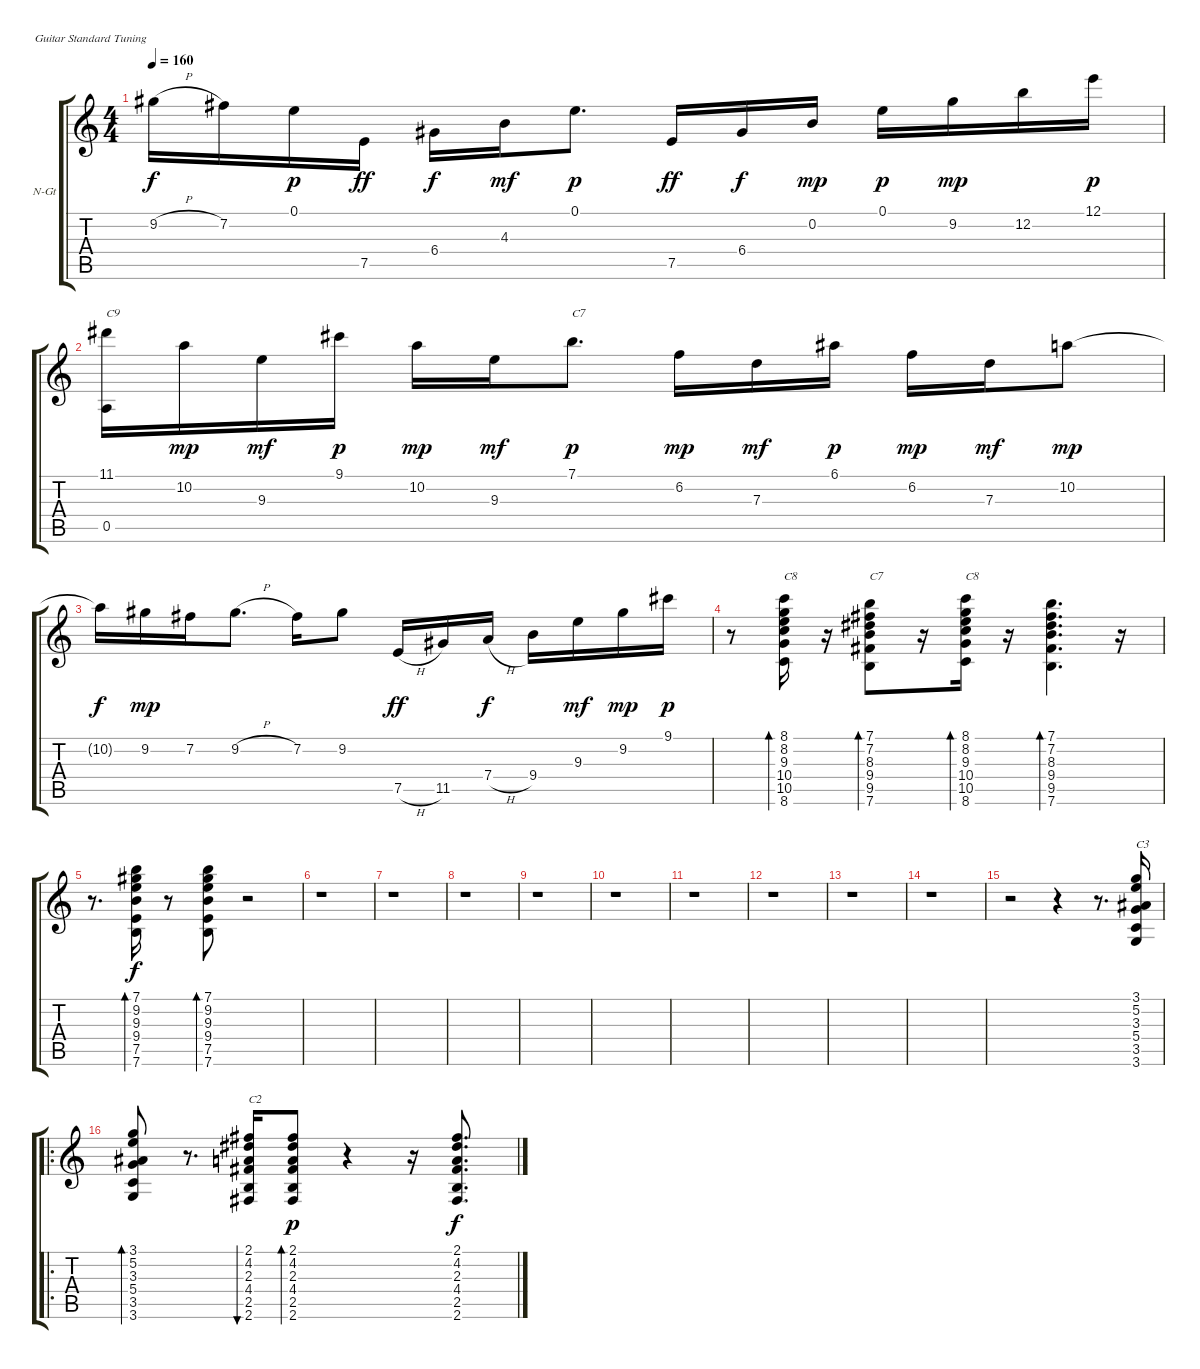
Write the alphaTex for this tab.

\bracketExtendMode groupsimilarinstruments
\firstSystemTrackNameOrientation horizontal
\otherSystemsTrackNameOrientation horizontal
\track ("Zapateado" "N-Gt") {instrument acousticguitarnylon}
\staff {score tabs}
\tuning (E4 B3 G3 D3 A2 E2)
\ts (4 4)
\tempo 160
\clef g2
\ks c
9.2{h}.16{dy f} 7.2.16 0.1.16{dy p} 7.5.16{dy ff} 6.4.16{dy f} 4.3.16{dy mf} 0.1.8{d dy p} 7.5.16{dy ff} 6.4.16{dy f} 0.2.16{dy mp} 0.1.16{dy p} 9.2.16{dy mp} 12.2.16 12.1.16{dy p} |
(11.1 0.5).16{txt "C9"} 10.2.16{dy mp} 9.3.16{dy mf} 9.1.16{dy p} 10.2.16{dy mp} 9.3.16{dy mf} 7.1.8{d txt "C7" dy p} 6.2.16{dy mp} 7.3.16{dy mf} 6.1.16{dy p} 6.2.16{dy mp} 7.3.16{dy mf} 10.2.8{dy mp} |
10.2{t}.16{dy f} 9.2.16{dy mp} 7.2.16 9.2{h}.8{d} 7.2.16 9.2.8 7.5{h}.16{dy ff} 11.5.16 7.4{h}.16{dy f} 9.4.16 9.3.16{dy mf} 9.2.16{dy mp} 9.1.16{dy p} |
r.8 (8.1 8.2 9.3 10.4 10.5 8.6).16{bd 30 txt "C8"} r.16 (7.1 7.2 8.3 9.4 9.5 7.6).8{bd 30 txt "C7"} r.16 (8.1 8.2 9.3 10.4 10.5 8.6).16{bd 30 txt "C8"} r.16 (7.1 7.2 8.3 9.4 9.5 7.6).4{d bd 30} r.16 |
r.8{d} (7.1 9.2 9.3 9.4 7.5 7.6).16{bd 30 dy f} r.8 (7.1 9.2 9.3 9.4 7.5 7.6).8{bd 30} r.2 |
r.1 |
r.1 |
r.1 |
r.1 |
r.1 |
r.1 |
r.1 |
r.1 |
r.1 |
r.2 r.4 r.8{d} (3.1 5.2 3.3 5.4 3.5 3.6).16{txt "C3"} |
\ro
(3.1 5.2 3.3 5.4 3.5 3.6).8{bd 30} r.8{d} (2.1 4.2 2.3 4.4 2.5 2.6).16{bu 30 txt "C2"} (2.1 4.2 2.3 4.4 2.5 2.6).8{bd 30 dy p} r.4 r.16 (2.1 4.2 2.3 4.4 2.5 2.6).8{d dy f}
